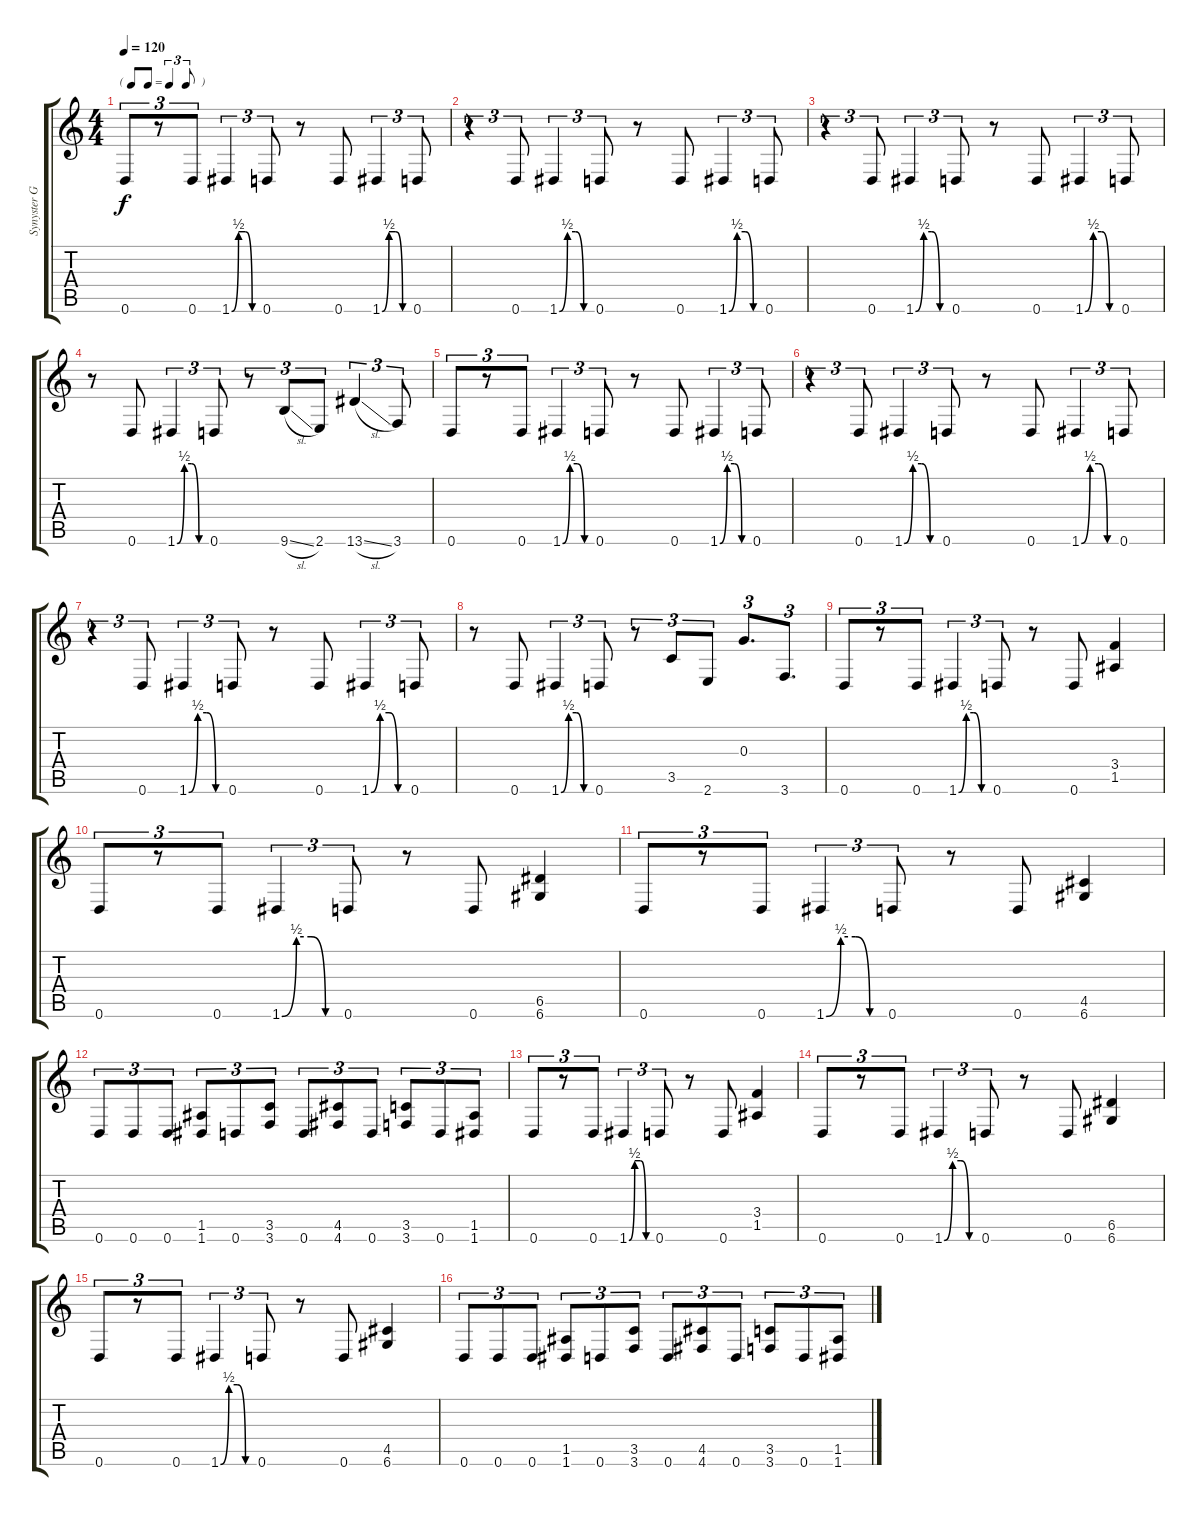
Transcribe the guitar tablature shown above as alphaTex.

\track ("Synyster Gates" "Synyster G") {instrument distortionguitar}
\staff {score tabs}
\tuning (E4 B3 G3 D3 A2 D2) {hide}
\ts (4 4)
\tf triplet8th
\tempo 120
\clef g2
\ks c
0.6.8{tu (3 2) dy f instrument distortionguitar} r.8{tu (3 2)} 0.6.8{tu (3 2)} 1.6{be (custom 0 0 15 2 30 2 45 0 60 0)}.4{tu (3 2)} 0.6.8{tu (3 2)} r.8 0.6.8 1.6{be (custom 0 0 15 2 30 2 45 0 60 0)}.4{tu (3 2)} 0.6.8{tu (3 2)} |
r.4{tu (3 2)} 0.6.8{tu (3 2)} 1.6{be (custom 0 0 15 2 30 2 45 0 60 0)}.4{tu (3 2)} 0.6.8{tu (3 2)} r.8 0.6.8 1.6{be (custom 0 0 15 2 30 2 45 0 60 0)}.4{tu (3 2)} 0.6.8{tu (3 2)} |
r.4{tu (3 2)} 0.6.8{tu (3 2)} 1.6{be (custom 0 0 15 2 30 2 45 0 60 0)}.4{tu (3 2)} 0.6.8{tu (3 2)} r.8 0.6.8 1.6{be (custom 0 0 15 2 30 2 45 0 60 0)}.4{tu (3 2)} 0.6.8{tu (3 2)} |
r.8 0.6.8 1.6{be (custom 0 0 15 2 30 2 45 0 60 0)}.4{tu (3 2)} 0.6.8{tu (3 2)} r.8{tu (3 2)} 9.6{sl}.8{tu (3 2)} 2.6.8{tu (3 2)} 13.6{sl}.4{tu (3 2)} 3.6.8{tu (3 2)} |
0.6.8{tu (3 2)} r.8{tu (3 2)} 0.6.8{tu (3 2)} 1.6{be (custom 0 0 15 2 30 2 45 0 60 0)}.4{tu (3 2)} 0.6.8{tu (3 2)} r.8 0.6.8 1.6{be (custom 0 0 15 2 30 2 45 0 60 0)}.4{tu (3 2)} 0.6.8{tu (3 2)} |
r.4{tu (3 2)} 0.6.8{tu (3 2)} 1.6{be (custom 0 0 15 2 30 2 45 0 60 0)}.4{tu (3 2)} 0.6.8{tu (3 2)} r.8 0.6.8 1.6{be (custom 0 0 15 2 30 2 45 0 60 0)}.4{tu (3 2)} 0.6.8{tu (3 2)} |
r.4{tu (3 2)} 0.6.8{tu (3 2)} 1.6{be (custom 0 0 15 2 30 2 45 0 60 0)}.4{tu (3 2)} 0.6.8{tu (3 2)} r.8 0.6.8 1.6{be (custom 0 0 15 2 30 2 45 0 60 0)}.4{tu (3 2)} 0.6.8{tu (3 2)} |
r.8 0.6.8 1.6{be (custom 0 0 15 2 30 2 45 0 60 0)}.4{tu (3 2)} 0.6.8{tu (3 2)} r.8{tu (3 2)} 3.5.8{tu (3 2)} 2.6.8{tu (3 2)} 0.3.8{d tu (3 2)} 3.6.8{d tu (3 2)} |
0.6.8{tu (3 2)} r.8{tu (3 2)} 0.6.8{tu (3 2)} 1.6{be (custom 0 0 15 2 30 2 45 0 60 0)}.4{tu (3 2)} 0.6.8{tu (3 2)} r.8 0.6.8 (3.4 1.5).4 |
0.6.8{tu (3 2)} r.8{tu (3 2)} 0.6.8{tu (3 2)} 1.6{be (custom 0 0 15 2 30 2 45 0 60 0)}.4{tu (3 2)} 0.6.8{tu (3 2)} r.8 0.6.8 (6.5 6.6).4 |
0.6.8{tu (3 2)} r.8{tu (3 2)} 0.6.8{tu (3 2)} 1.6{be (custom 0 0 15 2 30 2 45 0 60 0)}.4{tu (3 2)} 0.6.8{tu (3 2)} r.8 0.6.8 (4.5 6.6).4 |
0.6.8{tu (3 2)} 0.6.8{tu (3 2)} 0.6.8{tu (3 2)} (1.5 1.6).8{tu (3 2)} 0.6.8{tu (3 2)} (3.5 3.6).8{tu (3 2)} 0.6.8{tu (3 2)} (4.5 4.6).8{tu (3 2)} 0.6.8{tu (3 2)} (3.5 3.6).8{tu (3 2)} 0.6.8{tu (3 2)} (1.5 1.6).8{tu (3 2)} |
0.6.8{tu (3 2)} r.8{tu (3 2)} 0.6.8{tu (3 2)} 1.6{be (custom 0 0 15 2 30 2 45 0 60 0)}.4{tu (3 2)} 0.6.8{tu (3 2)} r.8 0.6.8 (3.4 1.5).4 |
0.6.8{tu (3 2)} r.8{tu (3 2)} 0.6.8{tu (3 2)} 1.6{be (custom 0 0 15 2 30 2 45 0 60 0)}.4{tu (3 2)} 0.6.8{tu (3 2)} r.8 0.6.8 (6.5 6.6).4 |
0.6.8{tu (3 2)} r.8{tu (3 2)} 0.6.8{tu (3 2)} 1.6{be (custom 0 0 15 2 30 2 45 0 60 0)}.4{tu (3 2)} 0.6.8{tu (3 2)} r.8 0.6.8 (4.5 6.6).4 |
0.6.8{tu (3 2)} 0.6.8{tu (3 2)} 0.6.8{tu (3 2)} (1.5 1.6).8{tu (3 2)} 0.6.8{tu (3 2)} (3.5 3.6).8{tu (3 2)} 0.6.8{tu (3 2)} (4.5 4.6).8{tu (3 2)} 0.6.8{tu (3 2)} (3.5 3.6).8{tu (3 2)} 0.6.8{tu (3 2)} (1.5 1.6).8{tu (3 2)}
